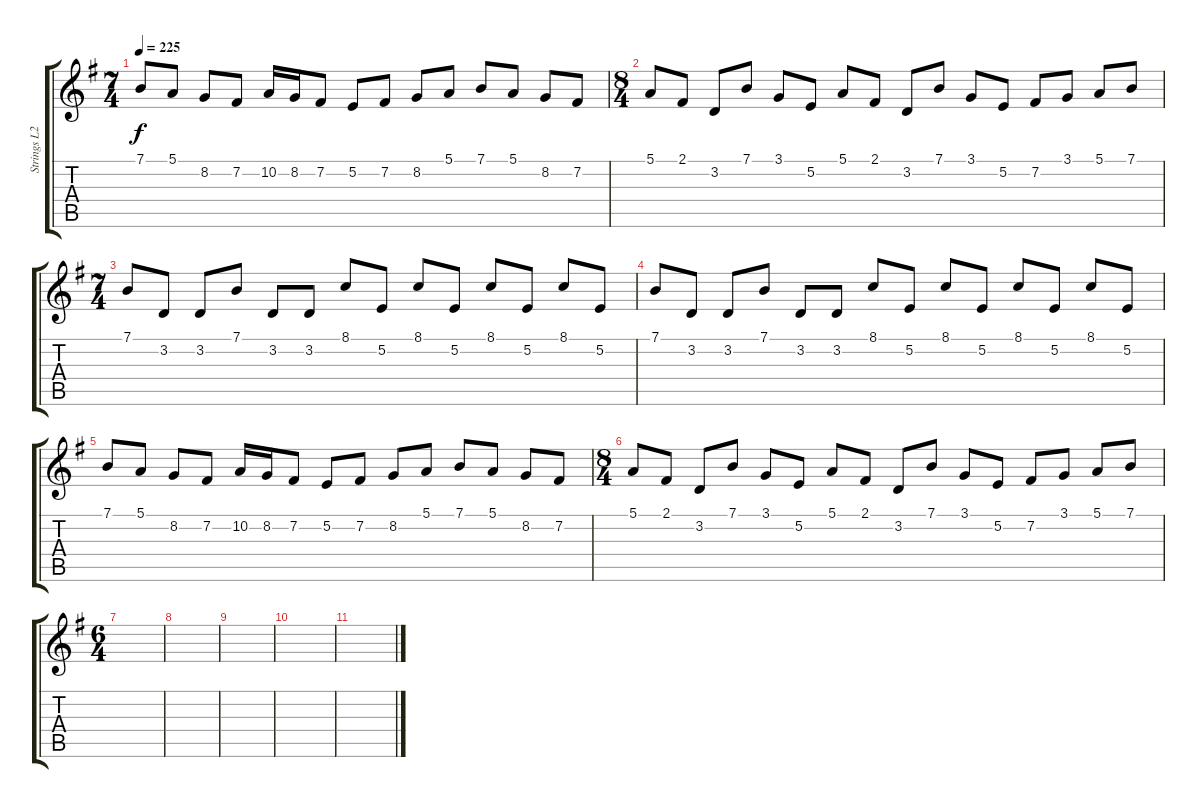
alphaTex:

\track ("Strings L2" "Strings L2") {instrument stringensemble1}
\staff {score tabs}
\tuning (E4 B3 G3 D3 A2 E2) {hide}
\ts (7 4)
\tempo 225
\clef g2
\ks g
7.1.8{dy f} 5.1.8 8.2.8 7.2.8 10.2.16 8.2.16 7.2.8 5.2.8 7.2.8 8.2.8 5.1.8 7.1.8 5.1.8 8.2.8 7.2.8 |
\ts (8 4)
5.1.8 2.1.8 3.2.8 7.1.8 3.1.8 5.2.8 5.1.8 2.1.8 3.2.8 7.1.8 3.1.8 5.2.8 7.2.8 3.1.8 5.1.8 7.1.8 |
\ts (7 4)
7.1.8 3.2.8 3.2.8 7.1.8 3.2.8 3.2.8 8.1.8 5.2.8 8.1.8 5.2.8 8.1.8 5.2.8 8.1.8 5.2.8 |
7.1.8 3.2.8 3.2.8 7.1.8 3.2.8 3.2.8 8.1.8 5.2.8 8.1.8 5.2.8 8.1.8 5.2.8 8.1.8 5.2.8 |
7.1.8 5.1.8 8.2.8 7.2.8 10.2.16 8.2.16 7.2.8 5.2.8 7.2.8 8.2.8 5.1.8 7.1.8 5.1.8 8.2.8 7.2.8 |
\ts (8 4)
5.1.8 2.1.8 3.2.8 7.1.8 3.1.8 5.2.8 5.1.8 2.1.8 3.2.8 7.1.8 3.1.8 5.2.8 7.2.8 3.1.8 5.1.8 7.1.8 |
\ts (6 4)
|
|
|
|
\ks eminor
